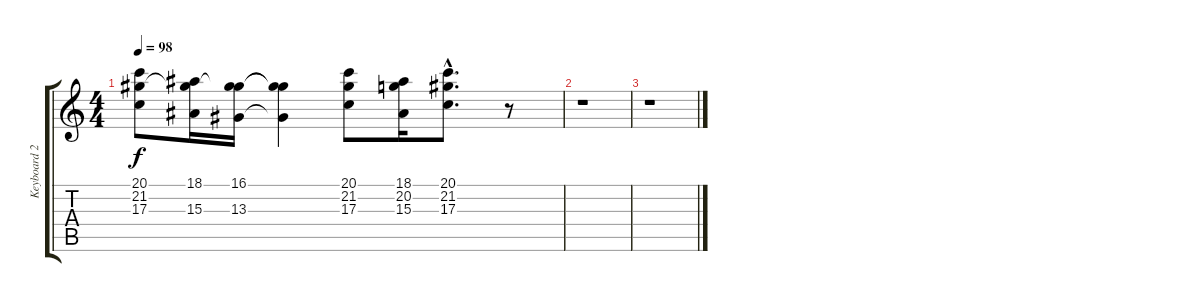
\track ("Keyboard 2" "Keyboard 2") {instrument synthstrings2}
\staff {score tabs}
\tuning (E4 B3 G3 D3 A2 E2) {hide}
\ts (4 4)
\tempo 98
\clef g2
\ks c
(20.1 21.2 17.3).8{dy f} (18.1 21.2{t} 15.3).16 (16.1 21.2{t} 13.3).16 (16.1{t} 21.2{t} 13.3{t}).4 (20.1 21.2 17.3).8 (18.1 20.2 15.3).16 (20.1{hac} 21.2{hac} 17.3{hac}).8{d} r.8 |
r.1 |
r.1
